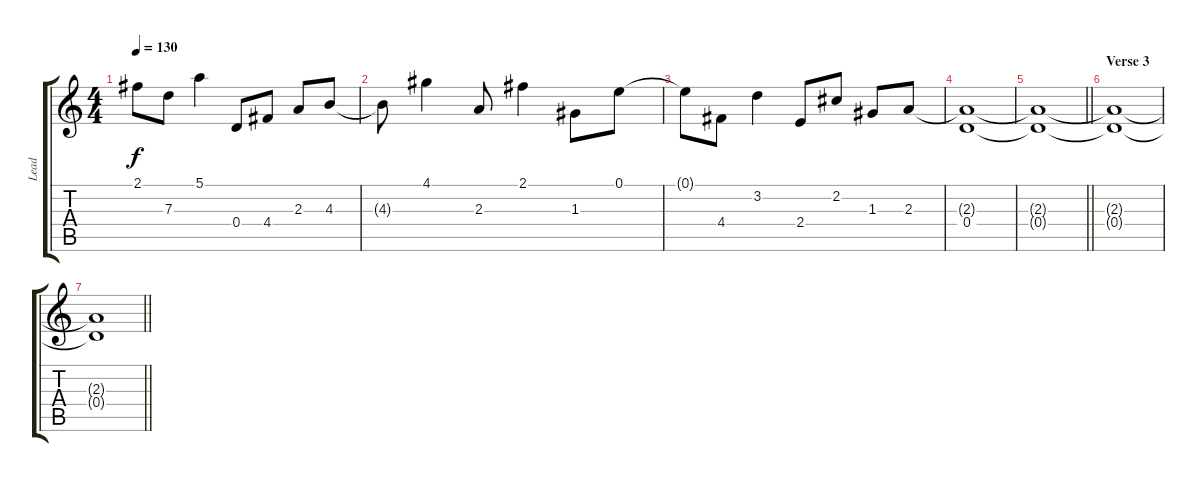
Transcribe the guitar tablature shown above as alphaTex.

\track ("Lead" "Lead") {instrument distortionguitar}
\staff {score tabs}
\tuning (E4 B3 G3 D3 A2 E2) {hide}
\ts (4 4)
\tempo 130
\clef g2
\ks c
2.1{t}.8{dy f} 7.3.8 5.1.4 0.4.8 4.4.8 2.3.8 4.3.8 |
4.3{t}.8 4.1.4 2.3.8 2.1.4 1.3.8 0.1.8 |
0.1{t}.8 4.4.8 3.2.4 2.4.8 2.2.8 1.3.8 2.3.8 |
(2.3{t} 0.4).1 |
\barLineRight lightlight
(2.3{t} 0.4{t}).1 |
\section ("" "Verse 3")
(2.3{t} 0.4{t}).1 |
\barLineRight lightlight
(2.3{t} 0.4{t}).1
